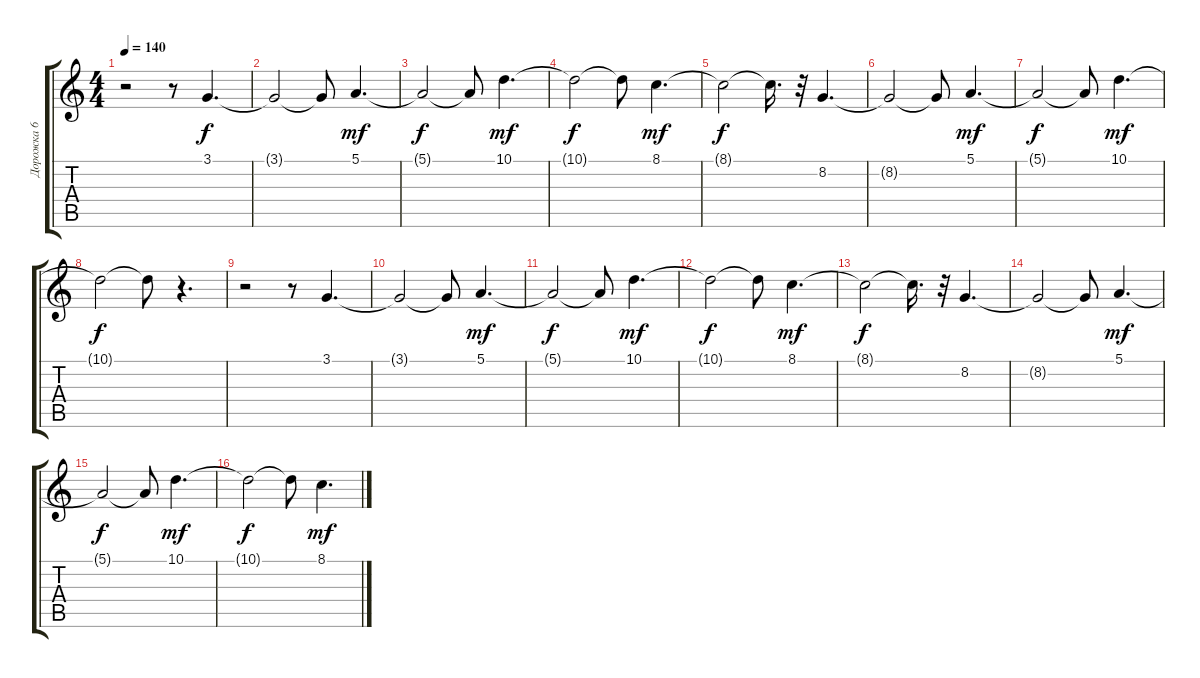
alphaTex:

\track ("Дорожка 6" "Дорожка 6") {instrument choiraahs}
\staff {score tabs}
\tuning (E4 B3 G3 D3 A2 E2) {hide}
\ts (4 4)
\tempo 140
\clef g2
\ks c
r.2{dy f} r.8 3.1.4{d} |
3.1{t}.2 3.1{t}.8 5.1.4{d dy mf} |
5.1{t}.2{dy f} 5.1{t}.8 10.1.4{d dy mf} |
10.1{t}.2{dy f} 10.1{t}.8 8.1.4{d dy mf} |
8.1{t}.2{dy f} 8.1{t}.16{d} r.32 8.2.4{d} |
8.2{t}.2 8.2{t}.8 5.1.4{d dy mf} |
5.1{t}.2{dy f} 5.1{t}.8 10.1.4{d dy mf} |
10.1{t}.2{dy f} 10.1{t}.8 r.4{d} |
r.2 r.8 3.1.4{d} |
3.1{t}.2 3.1{t}.8 5.1.4{d dy mf} |
5.1{t}.2{dy f} 5.1{t}.8 10.1.4{d dy mf} |
10.1{t}.2{dy f} 10.1{t}.8 8.1.4{d dy mf} |
8.1{t}.2{dy f} 8.1{t}.16{d} r.32 8.2.4{d} |
8.2{t}.2 8.2{t}.8 5.1.4{d dy mf} |
5.1{t}.2{dy f} 5.1{t}.8 10.1.4{d dy mf} |
10.1{t}.2{dy f} 10.1{t}.8 8.1.4{d dy mf}
